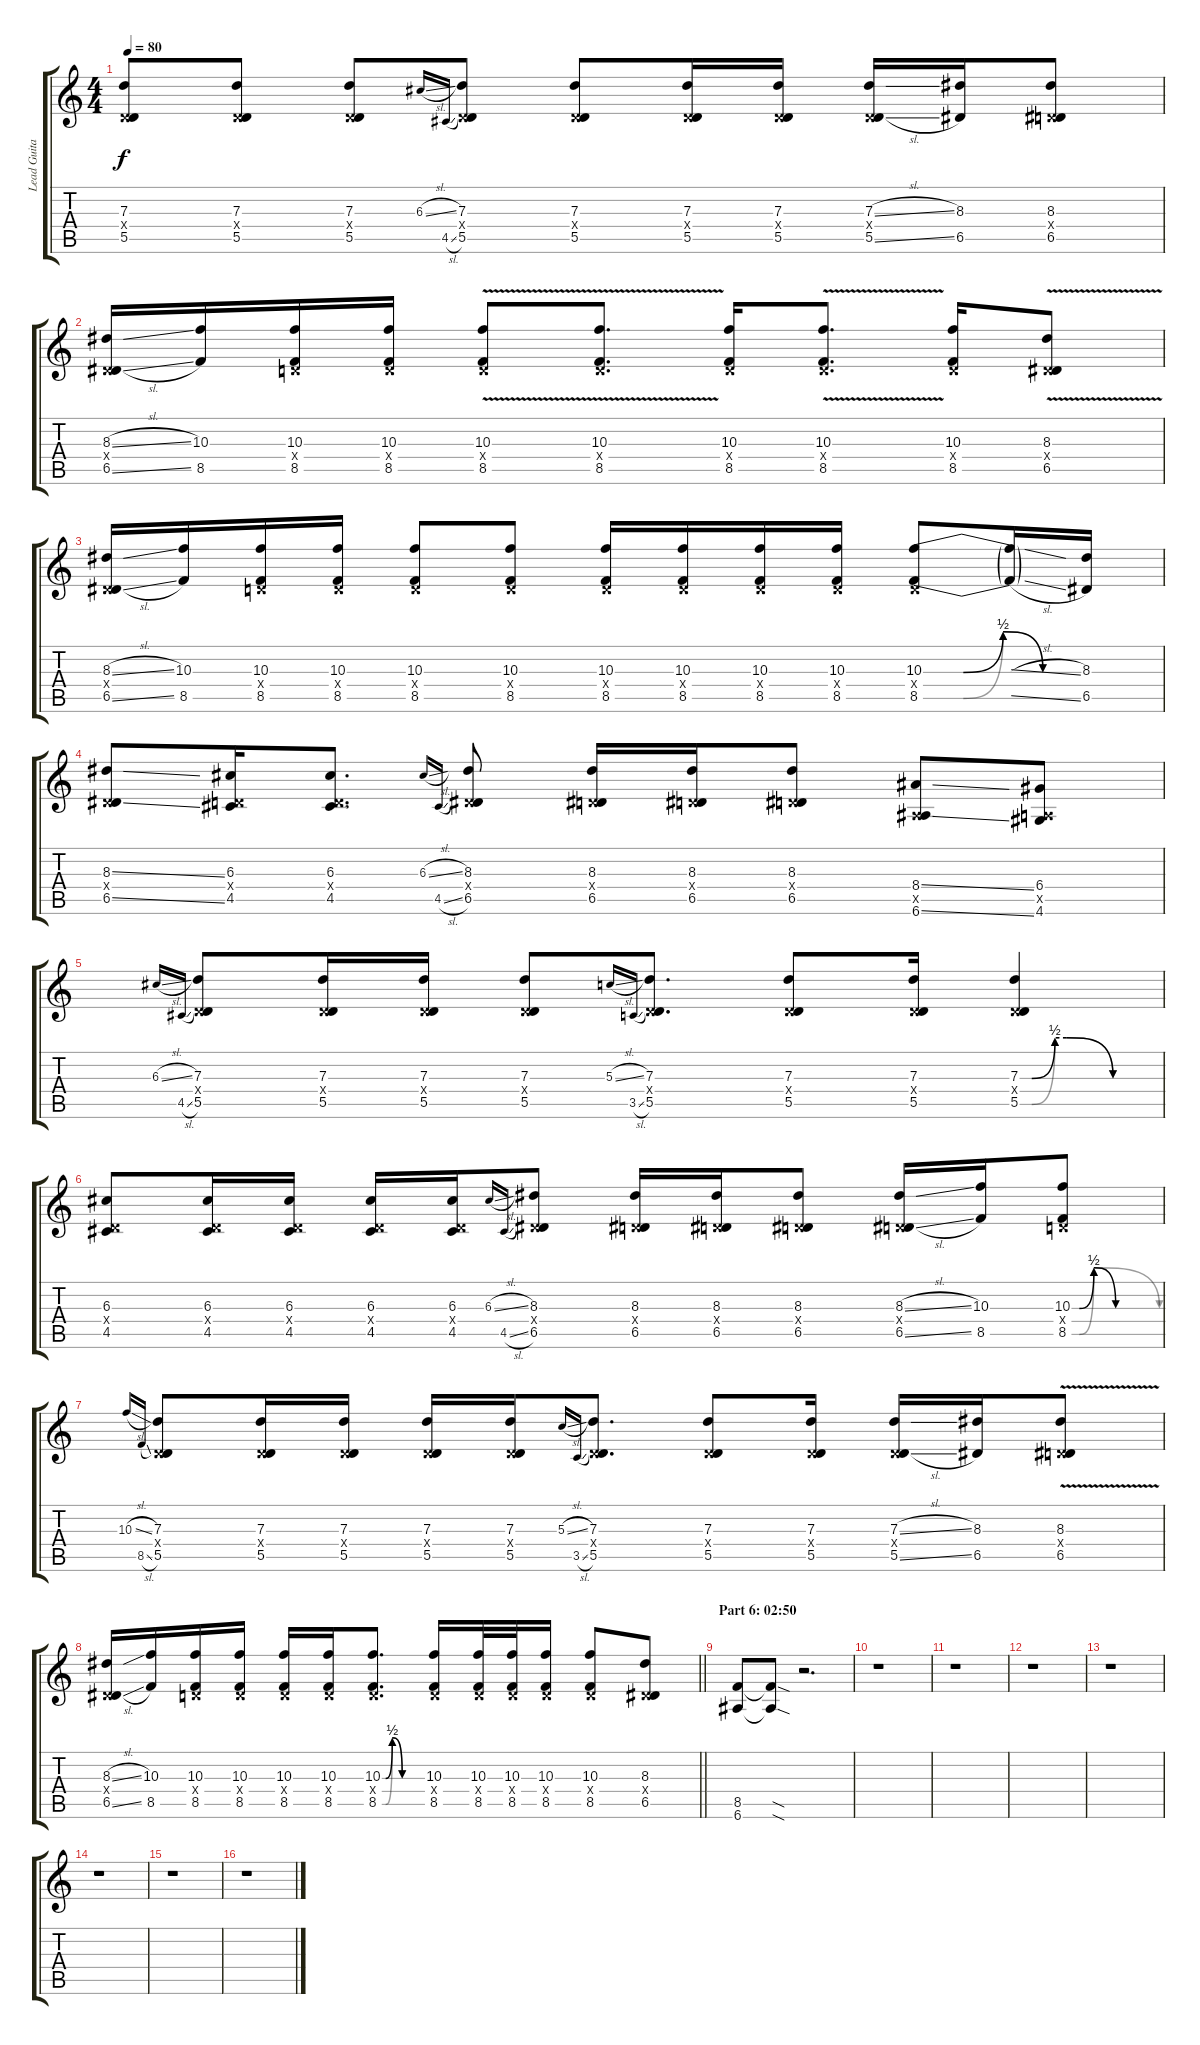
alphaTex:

\track ("Lead Guitar 2 (Distortion)" "Lead Guita") {instrument overdrivenguitar}
\staff {score tabs}
\tuning (E4 B3 G3 D3 A2 E2) {hide}
\ts (4 4)
\tempo 80
\clef g2
\ks c
(7.3 0.4{x} 5.5).8{dy f} (7.3 0.4{x} 5.5).8 (7.3 0.4{x} 5.5).8 6.3{sl}.16{gr onbeat} 4.5{sl}.16{gr onbeat} (7.3 0.4{x} 5.5).8 (7.3 0.4{x} 5.5).8 (7.3 0.4{x} 5.5).16 (7.3 0.4{x} 5.5).16 (7.3{sl} 0.4{x} 5.5{sl}).16 (8.3 6.5).16 (8.3 0.4{x} 6.5).8 |
(8.3{sl} 0.4{x} 6.5{sl}).16 (10.3 8.5).16 (10.3 0.4{x} 8.5).16 (10.3 0.4{x} 8.5).16 (10.3{v} 0.4{x} 8.5{v}).8 (10.3{v} 0.4{x} 8.5{v}).8{d} (10.3 0.4{x} 8.5).16 (10.3{v} 0.4{x} 8.5{v}).8{d} (10.3 0.4{x} 8.5).16 (8.3{v} 0.4{x} 6.5{v}).8 |
(8.3{sl} 0.4{x} 6.5{sl}).16 (10.3 8.5).16 (10.3 0.4{x} 8.5).16 (10.3 0.4{x} 8.5).16 (10.3 0.4{x} 8.5).8 (10.3 0.4{x} 8.5).8 (10.3 0.4{x} 8.5).16 (10.3 0.4{x} 8.5).16 (10.3 0.4{x} 8.5).16 (10.3 0.4{x} 8.5).16 (10.3{be (custom 0 0 15 0 30 2 45 0 60 0)} 0.4{x} 8.5{be (custom 0 0 15 0 30 2 45 0 60 0)}).8 (10.3{sl t} 8.5{sl t}).16 (8.3 6.5).16 |
(8.3{ss} 0.4{x} 6.5{ss}).8 (6.3 0.4{x} 4.5).16 (6.3 0.4{x} 4.5).8{d} 6.3{sl}.16{gr onbeat} 4.5{sl}.16{gr onbeat} (8.3 0.4{x} 6.5).8 (8.3 0.4{x} 6.5).16 (8.3 0.4{x} 6.5).16 (8.3 0.4{x} 6.5).8 (8.4{ss} 0.5{x} 6.6{ss}).8 (6.4 0.5{x} 4.6).8 |
6.3{sl}.16{gr onbeat} 4.5{sl}.16{gr onbeat} (7.3 0.4{x} 5.5).8 (7.3 0.4{x} 5.5).16 (7.3 0.4{x} 5.5).16 (7.3 0.4{x} 5.5).8 5.3{sl}.16{gr onbeat} 3.5{sl}.16{gr onbeat} (7.3 0.4{x} 5.5).8{d} (7.3 0.4{x} 5.5).8 (7.3 0.4{x} 5.5).16 (7.3{be (custom 0 0 5 0 15 2 20 2 40 0 60 0)} 0.4{x} 5.5{be (custom 0 0 5 0 15 2 20 2 40 0 60 0)}).4 |
(6.3 0.4{x} 4.5).8 (6.3 0.4{x} 4.5).16 (6.3 0.4{x} 4.5).16 (6.3 0.4{x} 4.5).16 (6.3 0.4{x} 4.5).16 6.3{sl}.16{gr onbeat} 4.5{sl}.16{gr onbeat} (8.3 0.4{x} 6.5).8 (8.3 0.4{x} 6.5).16 (8.3 0.4{x} 6.5).16 (8.3 0.4{x} 6.5).8 (8.3{sl} 0.4{x} 6.5{sl}).16 (10.3 8.5).16 (10.3{be (custom 0 0 5 0 15 2 30 0 60 0)} 0.4{x} 8.5{be (custom 0 0 5 0 15 2 60 0)}).8 |
10.3{sl}.16{gr onbeat} 8.5{sl}.16{gr onbeat} (7.3 0.4{x} 5.5).8 (7.3 0.4{x} 5.5).16 (7.3 0.4{x} 5.5).16 (7.3 0.4{x} 5.5).16 (7.3 0.4{x} 5.5).16 5.3{sl}.16{gr onbeat} 3.5{sl}.16{gr onbeat} (7.3 0.4{x} 5.5).8{d} (7.3 0.4{x} 5.5).8 (7.3 0.4{x} 5.5).16 (7.3{sl} 0.4{x} 5.5{sl}).16 (8.3 6.5).16 (8.3{v} 0.4{x} 6.5{v}).8 |
\barLineRight lightlight
(8.3{sl} 0.4{x} 6.5{sl}).16 (10.3 8.5).16 (10.3 0.4{x} 8.5).16 (10.3 0.4{x} 8.5).16 (10.3 0.4{x} 8.5).16 (10.3 0.4{x} 8.5).16 (10.3{be (custom 0 0 5 0 15 2 30 0 60 0)} 0.4{x} 8.5{be (custom 0 0 5 0 15 2 30 0 60 0)}).8{d} (10.3 0.4{x} 8.5).16 (10.3 0.4{x} 8.5).32 (10.3 0.4{x} 8.5).32 (10.3 0.4{x} 8.5).16 (10.3 0.4{x} 8.5).8 (8.3 0.4{x} 6.5).8 |
\section ("" "Part 6: 02:50")
(8.5 6.6).8 (8.5{sod t} 6.6{sod t}).8 r.2{d} |
r.1 |
r.1 |
r.1 |
r.1 |
r.1 |
r.1 |
r.1
